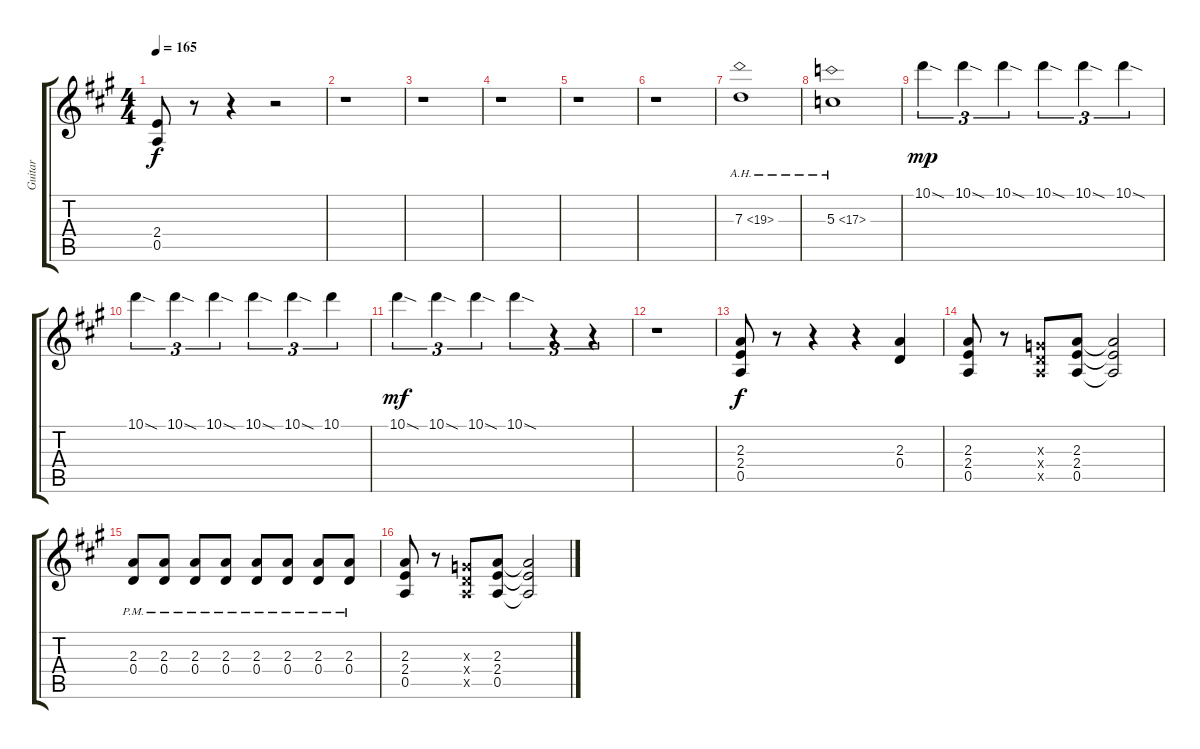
\track ("Guitar" "Guitar") {instrument electricguitarclean}
\staff {score tabs}
\tuning (E4 B3 G3 D3 A2 E2) {hide}
\ts (4 4)
\tempo 165
\clef g2
\ks a
(2.4 0.5).8{dy f} r.8 r.4 r.2 |
r.1 |
r.1 |
r.1 |
r.1 |
r.1 |
7.3{ah 12}.1 |
5.3{ah 12}.1 |
10.1{sod}.4{tu (3 2) dy mp} 10.1{sod}.4{tu (3 2)} 10.1{sod}.4{tu (3 2)} 10.1{sod}.4{tu (3 2)} 10.1{sod}.4{tu (3 2)} 10.1{sod}.4{tu (3 2)} |
10.1{sod}.4{tu (3 2)} 10.1{sod}.4{tu (3 2)} 10.1{sod}.4{tu (3 2)} 10.1{sod}.4{tu (3 2)} 10.1{sod}.4{tu (3 2)} 10.1.4{tu (3 2)} |
10.1{sod}.4{tu (3 2) dy mf} 10.1{sod}.4{tu (3 2)} 10.1{sod}.4{tu (3 2)} 10.1{sod}.4{tu (3 2)} r.4{tu (3 2)} r.4{tu (3 2)} |
r.1 |
(2.3 2.4 0.5).8{dy f} r.8 r.4 r.4 (2.3 0.4).4 |
(2.3 2.4 0.5).8 r.8 (0.3{x} 0.4{x} 0.5{x}).8 (2.3 2.4 0.5).8 (2.3{t} 2.4{t} 0.5{t}).2 |
(2.3{pm} 0.4{pm}).8 (2.3{pm} 0.4{pm}).8 (2.3{pm} 0.4{pm}).8 (2.3{pm} 0.4{pm}).8 (2.3{pm} 0.4{pm}).8 (2.3{pm} 0.4{pm}).8 (2.3{pm} 0.4{pm}).8 (2.3{pm} 0.4{pm}).8 |
(2.3 2.4 0.5).8 r.8 (0.3{x} 0.4{x} 0.5{x}).8 (2.3 2.4 0.5).8 (2.3{t} 2.4{t} 0.5{t}).2
